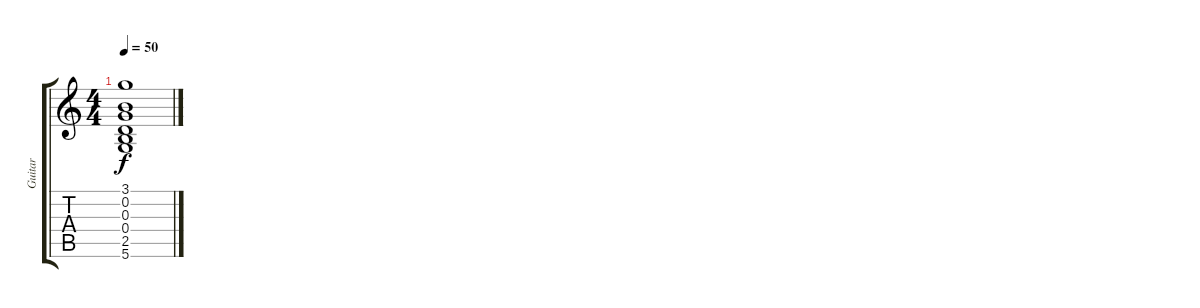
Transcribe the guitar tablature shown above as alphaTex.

\track ("Guitar" "Guitar") {instrument acousticguitarsteel}
\staff {score tabs}
\tuning (E4 B3 G3 D3 A2 D2) {hide}
\ts (4 4)
\tempo 50
\clef g2
\ks c
(3.1{t} 0.2{t} 0.3{t} 0.4{t} 2.5{t} 5.6{t}).1{dy f}
